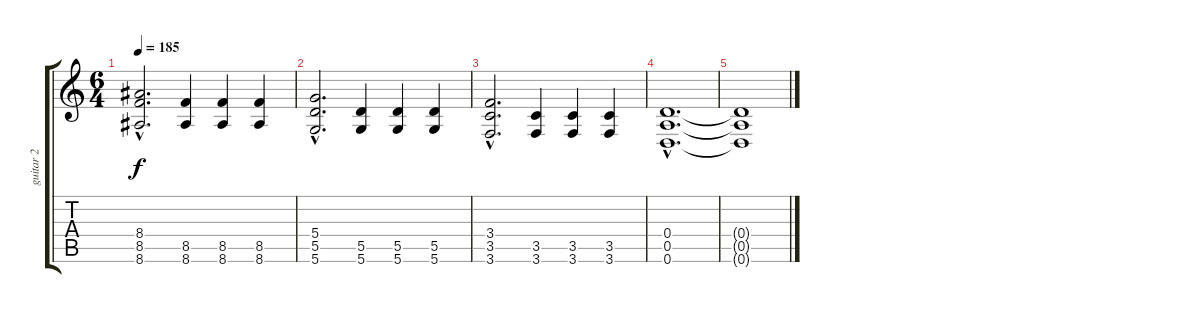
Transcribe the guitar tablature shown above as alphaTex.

\track ("guitar 2" "guitar 2") {instrument overdrivenguitar}
\staff {score tabs}
\tuning (E4 B3 G3 D3 A2 D2) {hide}
\ts (6 4)
\tempo 185
\clef g2
\ks c
(8.4{hac} 8.5{hac} 8.6{hac}).2{d dy f} (8.5 8.6).4 (8.5 8.6).4 (8.5 8.6).4 |
(5.4{hac} 5.5{hac} 5.6{hac}).2{d} (5.5 5.6).4 (5.5 5.6).4 (5.5 5.6).4 |
(3.4{hac} 3.5{hac} 3.6{hac}).2{d} (3.5 3.6).4 (3.5 3.6).4 (3.5 3.6).4 |
(0.4{hac} 0.5{hac} 0.6{hac}).1{d} |
(0.4{t} 0.5{t} 0.6{t}).1
